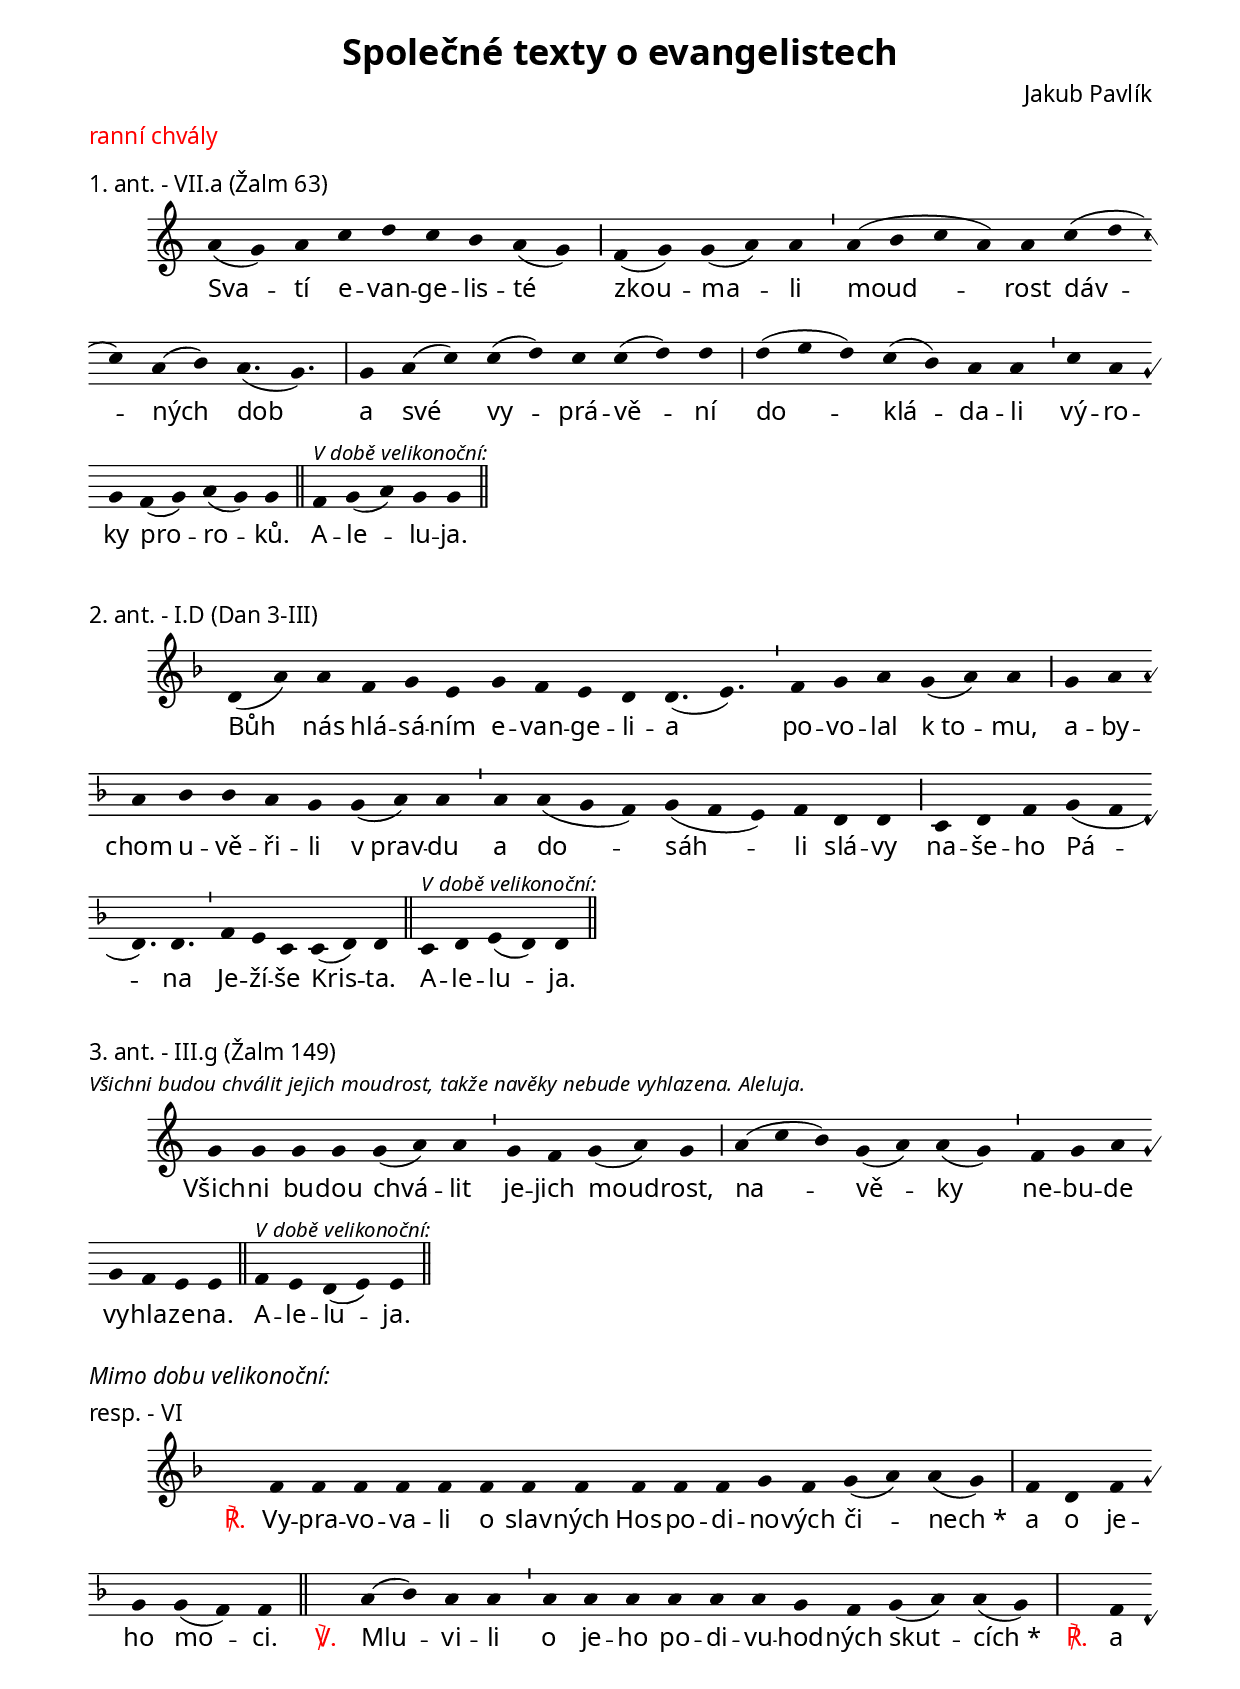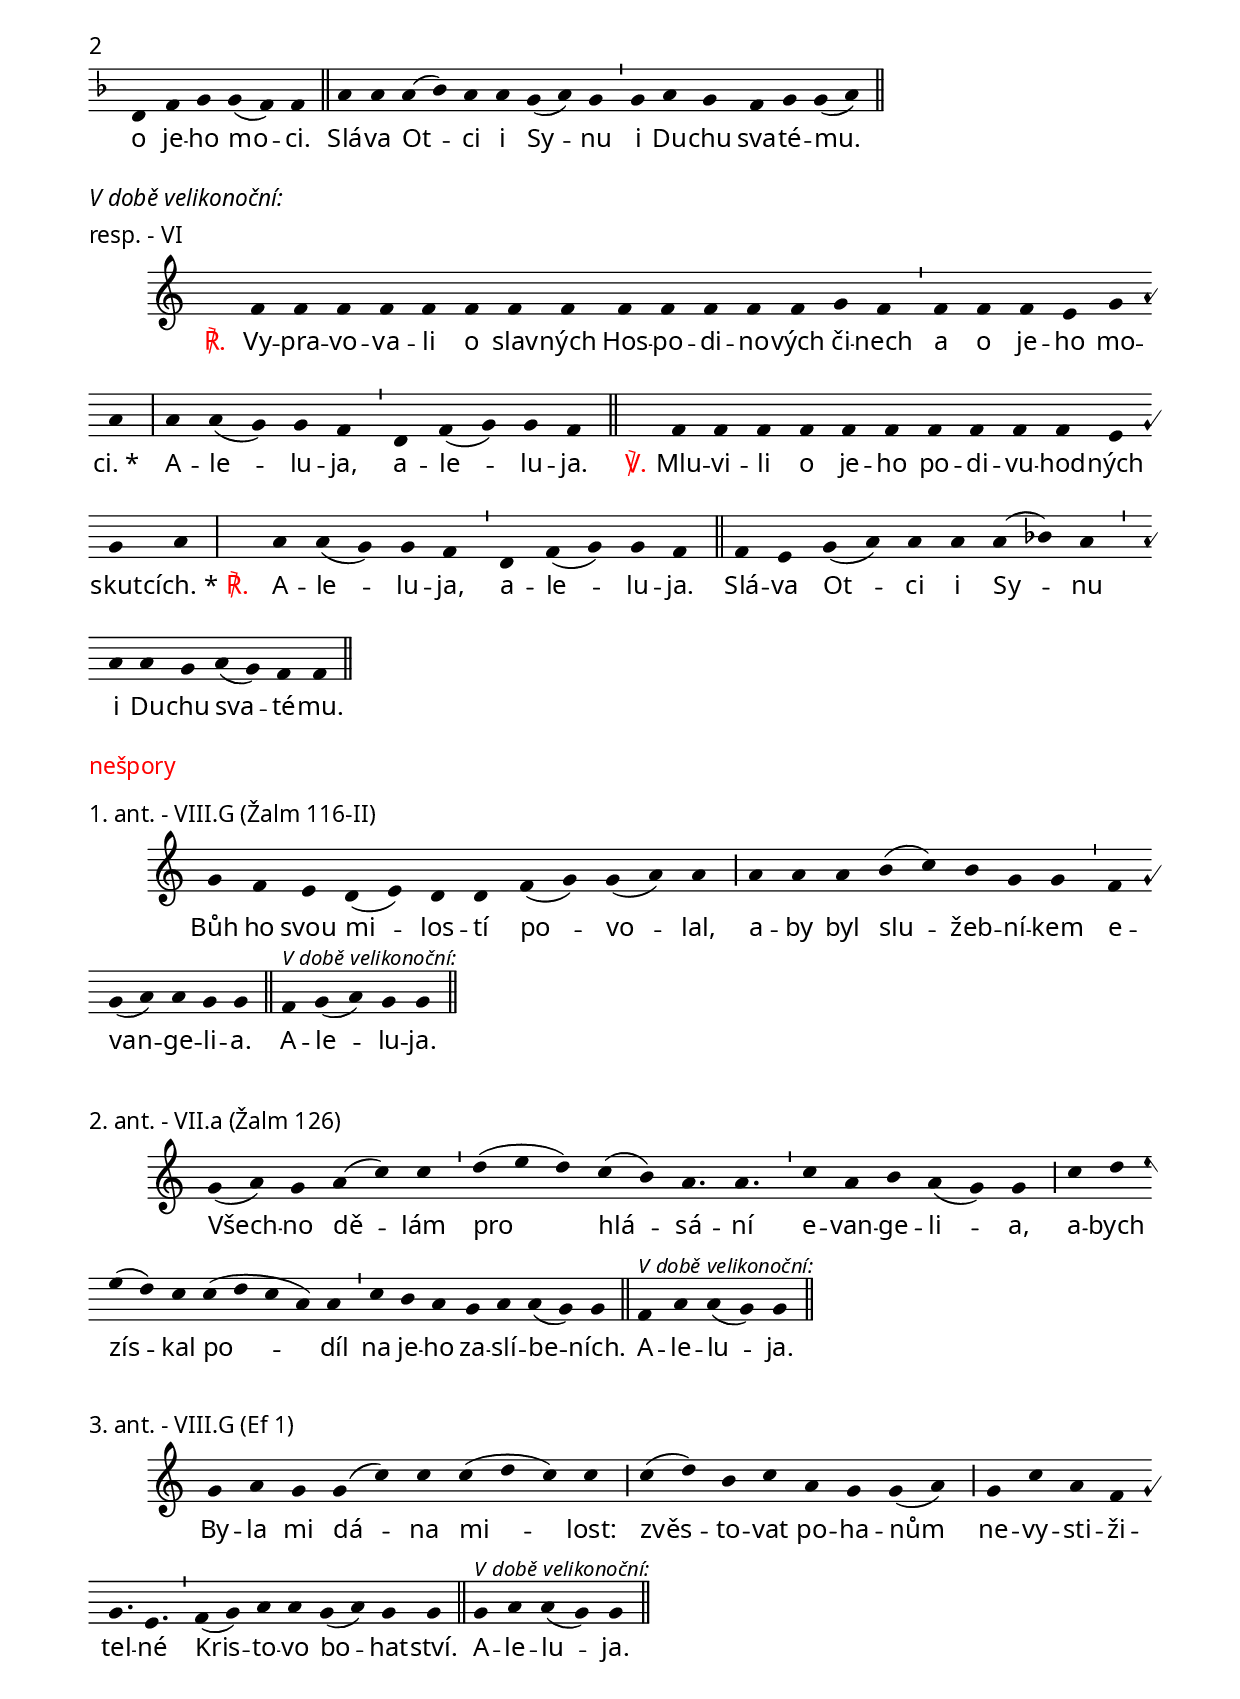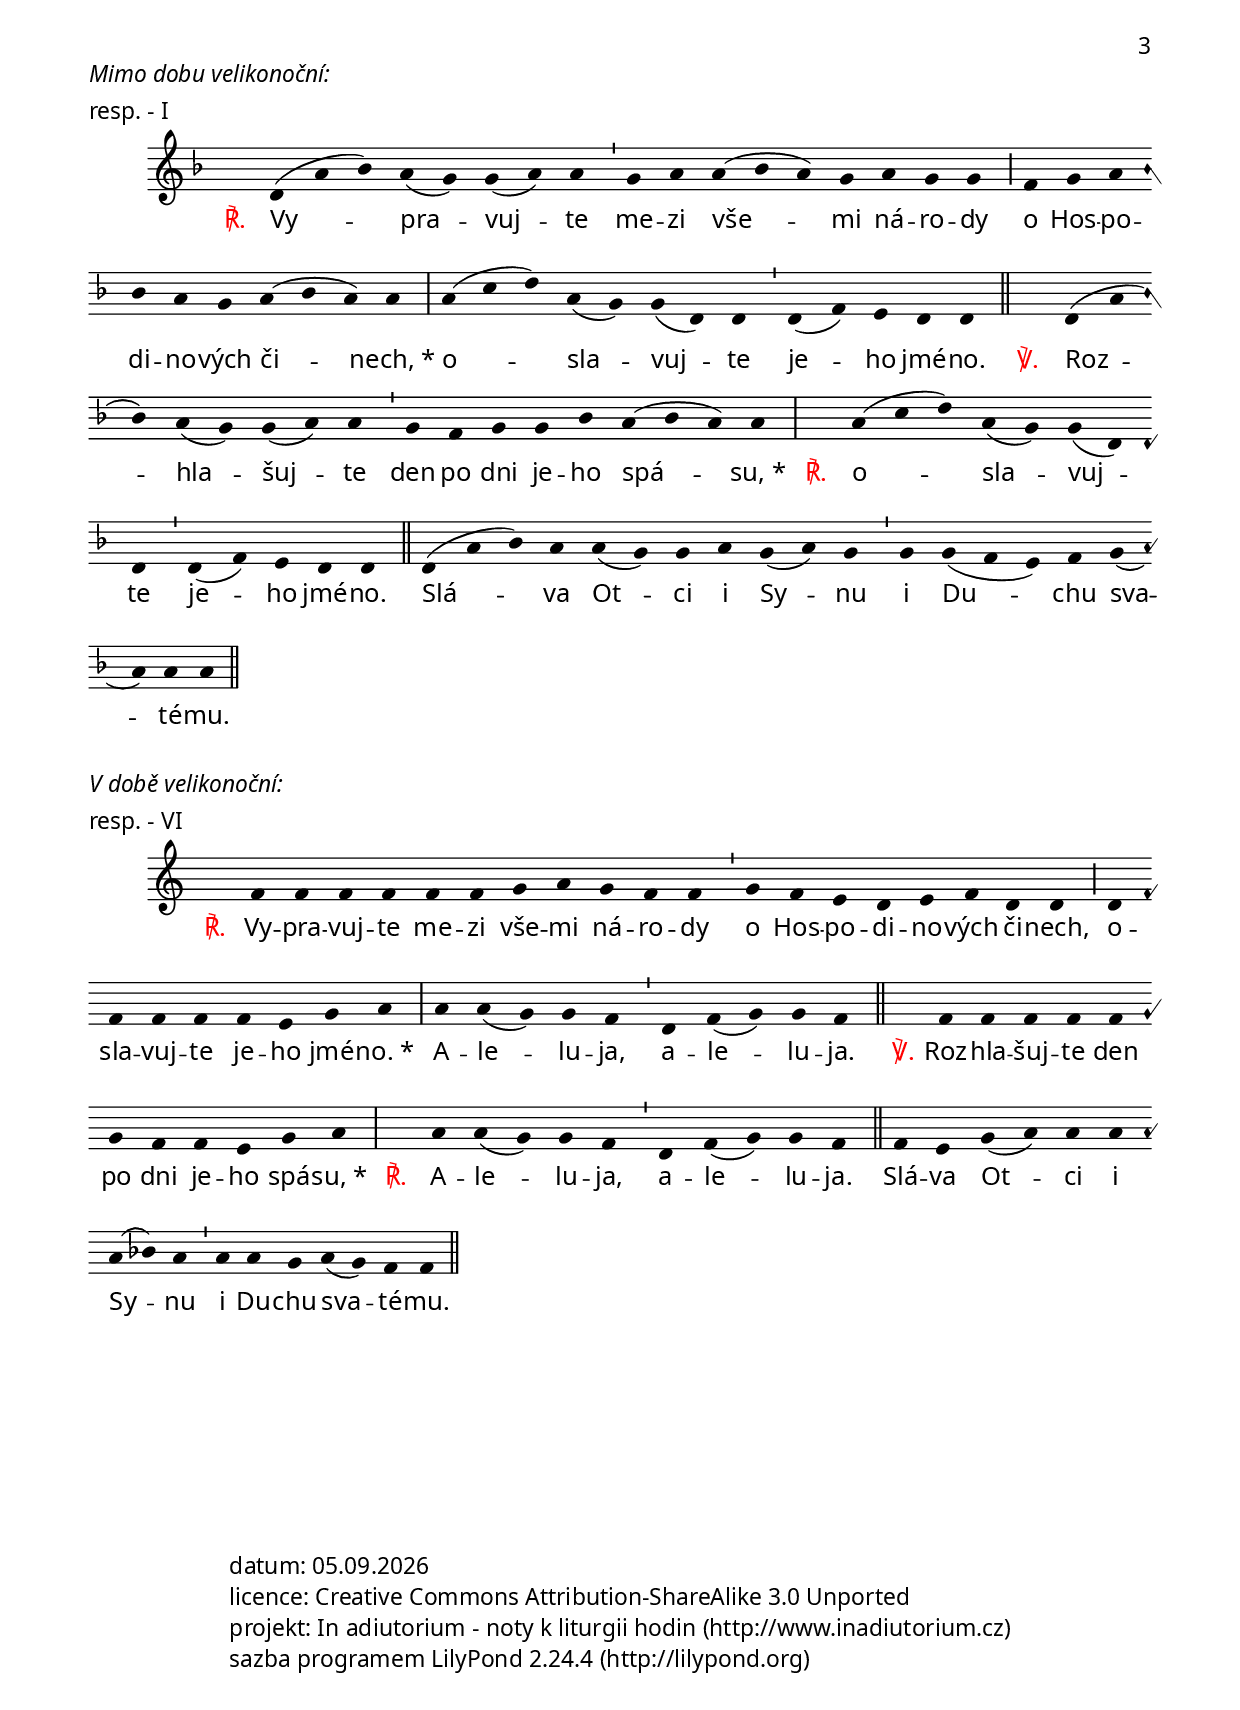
\version "2.15.37"

\header {
  title = "Společné texty o evangelistech"
  composer = "Jakub Pavlík"
}

\include "../spolecne.ly"
\include "../dilyresponsorii.ly"

\markup {\nadpisHodinka {"ranní chvály"}}

\score {
  \relative c'' {
    \choralniRezim
    a4( g) a c d c b a( g) \barMaior
    f4( g) g( a) a \barMin
    a( b c a) a c( d c) a( b) a4.( g) \barMax
    g4 a( c) c( d) c c( d) d \barMaior
    d( e d) c( b) a a \barMin
    c a g f( g) a( g) g \barFinalis

    f^\markup\rubrVelikAleluja g( a) g g \barFinalis
  }
  \addlyrics {
    Sva -- tí e -- van -- ge -- lis -- té
    zkou -- ma -- li
    moud -- rost dáv -- ných dob
    a své vy -- prá -- vě -- ní
    do -- klá -- da -- li
    vý -- ro -- ky pro -- ro -- ků.

    A -- le -- lu -- ja.
  }
  \header {
    quid = "1. ant."
    modus = "VII"
    differentia = "a"
    psalmus = "Žalm 63"
    id = "rch-a1"
    piece = \markup {\sestavTitulek}
  }
}

\score {
  \relative c' {
    \choralniRezim
    \key f \major
    d4( a') a f g e g f e d d4.( e) \barMin
    f4 g a g( a) a \barMaior
    g a a bes bes a g g( a) a \barMin
    a a( g f) g( f e) f d d \barMaior
    c d f g( f d4.) d \barMin f4 e c c( d) d \barFinalis

    c^\markup\rubrVelikAleluja d e( d) d \barFinalis
  }
  \addlyrics {
    Bůh nás hlá -- sá -- ním e -- van -- ge -- li -- a
    po -- vo -- lal k_to -- mu,
    a -- by -- chom u -- vě -- ři -- li v_prav -- du
    a do -- sáh -- li slá -- vy
    na -- še -- ho Pá -- na Je -- ží -- še Kris -- ta.

    A -- le -- lu -- ja.
  }
  \header {
    quid = "2. ant."
    modus = "I"
    differentia = "D"
    psalmus = "Dan 3-III"
    placet = "melisma na _Bůh_ není pěkné, bezprostředně následující terciový skok zpátky dolů také ne"
    id = "rch-a2"
    piece = \markup {\sestavTitulek}
  }
}

\score {
  \relative c'' {
    \choralniRezim
    g4 g g g g( a) a \barMin g f g( a) g \barMaior
    a( c b) g( a) a( g) \barMin f g a g f e e \barFinalis
    f^\markup\rubrVelikAleluja e d( e) e \barFinalis
  }
  \addlyrics {
    Všich -- ni bu -- dou chvá -- lit je -- jich moud -- rost,
    % tak -- že
    na -- vě -- ky ne -- bu -- de vy -- hla -- ze -- na.

    A -- le -- lu -- ja.
  }
  \header {
    textus_approbatus = "Všichni budou chválit jejich moudrost,
    takže navěky nebude vyhlazena. Aleluja."
    quid = "3. ant."
    modus = "III"
    differentia = "g"
    psalmus = "Žalm 149"
    id = "rch-a3"
    piece = \markup {\sestavTitulek}
  }
}

\markup\italic{Mimo dobu velikonoční:}

\score {
  \relative c' {
    \choralniRezim
    \key f \major

    % R
    \neviditelna f
    f4 f f f f f f f f f f g f g( a) a( g) \barMax
    f d f g g( f) f \barFinalis
    % V
    \neviditelna a
    a( bes) a a \barMin
    a a a a a a g f g( a) a( g) \barMax
    % R
    \neviditelna a
    f d f g g( f) f \barFinalis
    % Slava
    \respVIdoxologie \barFinalis
  }
  \addlyrics {
    \Response Vy -- pra -- vo -- va -- li o slav -- ných
    Hos -- po -- di -- no -- vých či -- nech_*
    a o je -- ho mo -- ci.
    \Verse Mlu -- vi -- li
    o je -- ho po -- di -- vu -- hod -- ných skut -- cích_*
    \Response a o je -- ho mo -- ci.
    \textRespDoxologie
  }
  \header {
    quid = "resp."
    modus = "VI"
    id = "rch-r"
    piece = \markup {\sestavTitulekResp}
  }
}

\markup\italic{V době velikonoční:}

\score {
  \relative c' {
    \choralniRezim

    % R
    \neviditelna f
    f4 f f f f f f f f f f f f g f \barMin
    f f f e g a \barMax
    \respVIalelujaResponsum \barFinalis
    % V
    \neviditelna f
    f4 f f f f f f f f f e g a \barMax
    % R
    \neviditelna a
    \respVIalelujaResponsum \barFinalis
    % Slava
    \respVIalelujaDoxologie \barFinalis
  }
  \addlyrics {
    \Response Vy -- pra -- vo -- va -- li o slav -- ných
    Hos -- po -- di -- no -- vých či -- nech
    a o je -- ho mo -- ci._* \textRespAleluja
    \Verse Mlu -- vi -- li o je -- ho po -- di -- vu -- hod -- ných
    skut -- cích._*
    \Response \textRespAleluja
    \textRespDoxologie
  }
  \header {
    quid = "resp."
    modus = "VI"
    id = "rch-r-pasch"
    piece = \markup {\sestavTitulekResp}
  }
}

\markup {\nadpisHodinka {"nešpory"}}

\score {
  \relative c'' {
    \choralniRezim
    g f e d( e) d d f( g) g( a) a \barMaior
    a a a b( c) b g g \barMin f g( a) a g g \barFinalis

    f^\markup\rubrVelikAleluja g( a) g g \barFinalis
  }
  \addlyrics {
    Bůh ho svou mi -- los -- tí po -- vo -- lal,
    a -- by byl slu -- žeb -- ní -- kem e -- van -- ge -- li -- a.

    A -- le -- lu -- ja.
  }
  \header {
    quid = "1. ant."
    modus = "VIII"
    differentia = "G"
    psalmus = "Žalm 116-II"
    fial = "commune/commune_pastyr.ly#2ne-a1"
    id = "ne-a1"
    piece = \markup {\sestavTitulek}
  }
}

\score {
  \relative c'' {
    \choralniRezim
    g4( a) g a( c) c \barMin d( e d) c( b) a4. a \barMin c4 a b a( g) g \barMaior
    c d e( d) c c( d c a) a \barMin c b a g a a( g) g \barFinalis

    f^\markup\rubrVelikAleluja a a( g) g \barFinalis
  }
  \addlyrics {
    Všech -- no dě -- lám pro hlá -- sá -- ní e -- van -- ge -- li -- a,
    a -- bych zís -- kal po -- díl na je -- ho za -- slí -- be -- ních.

    A -- le -- lu -- ja.
  }
  \header {
    quid = "2. ant."
    modus = "VII"
    differentia = "a"
    psalmus = "Žalm 126"
    id = "ne-a2"
    piece = \markup {\sestavTitulek}
  }
}

\score {
  \relative c'' {
    \choralniRezim
    g4 a g g( c) c c( d c) c \barMaior
    c4( d) b c a g g( a) \barMaior
    g c a f g4. e \barMin f4( g) a a g( a) g g \barFinalis

    g^\markup\rubrVelikAleluja a a( g) g \barFinalis
  }
  \addlyrics {
    By -- la mi dá -- na mi -- lost:
    zvěs -- to -- vat po -- ha -- nům
    ne -- vy -- sti -- ži -- tel -- né Kris -- to -- vo bo -- hat -- ství.

    A -- le -- lu -- ja.
  }
  \header {
    quid = "3. ant."
    modus = "VIII"
    differentia = "G"
    psalmus = "Ef 1"
    id = "ne-a3"
    piece = \markup {\sestavTitulek}
  }
}

\markup\italic{Mimo dobu velikonoční:}

\score {
  \relative c' {
    \choralniRezim
    \key f \major
    % R
    \neviditelna d
    d4( a' bes) a( g) g( a) a \barMin
    g a a( bes a) g a g g \barMaior
    f g a bes a g a( bes a) a \barMax
    a( c d) a( g) g( d) d \barMin d( f) e d d \barFinalis
    % V
    \neviditelna a
    d( a' bes) a( g) g( a) a \barMin g f g g bes a( bes a) a \barMax
    % R
    \neviditelna a
    a( c d) a( g) g( d) d \barMin d( f) e d d \barFinalis
    % Slava
    d4( a' bes) a a( g) g a g( a) g \barMin g g( f e) f g( a) a a \barFinalis
  }
  \addlyrics {
    \Response Vy -- pra -- vuj -- te
    me -- zi vše -- mi ná -- ro -- dy
    o Hos -- po -- di -- no -- vých či -- nech,_*
    o -- sla -- vuj -- te je -- ho jmé -- no.
    \Verse Roz -- hla -- šuj -- te den po dni je -- ho spá -- su,_*
    \Response o -- sla -- vuj -- te je -- ho jmé -- no.
    \textRespDoxologie
  }
  \header {
    quid = "resp."
    modus = "I"
    fial = "commune/commune_apostol.ly#2ne-resp"
    id = "ne-r"
    piece = \markup {\sestavTitulekResp}
  }
}

\markup\italic{V době velikonoční:}

\score {
  \relative c' {
    \choralniRezim

    % R
    \neviditelna f
    f f f f f f g a g f f \barMin
    g f e d e f d d \barMaior
    d f f f f e g a \barMax
    \respVIalelujaResponsum \barFinalis
    % V
    \neviditelna f
    f f f f f g f f e g a \barMax
    % R
    \neviditelna a
    \respVIalelujaResponsum \barFinalis
    % Slava
    \respVIalelujaDoxologie \barFinalis
  }
  \addlyrics {
    \Response Vy -- pra -- vuj -- te me -- zi vše -- mi ná -- ro -- dy
    o Hos -- po -- di -- no -- vých či -- nech,
    o -- sla -- vuj -- te je -- ho jmé -- no._* \textRespAleluja
    \Verse Roz -- hla -- šuj -- te den po dni je -- ho spá -- su,_*
    \Response \textRespAleluja
    \textRespDoxologie
  }
  \header {
    quid = "resp."
    modus = "VI"
    fial = "commune/commune_apostol.ly#2ne-resp-velik"
    id = "ne-r-pasch"
    piece = \markup {\sestavTitulekResp}
  }
}